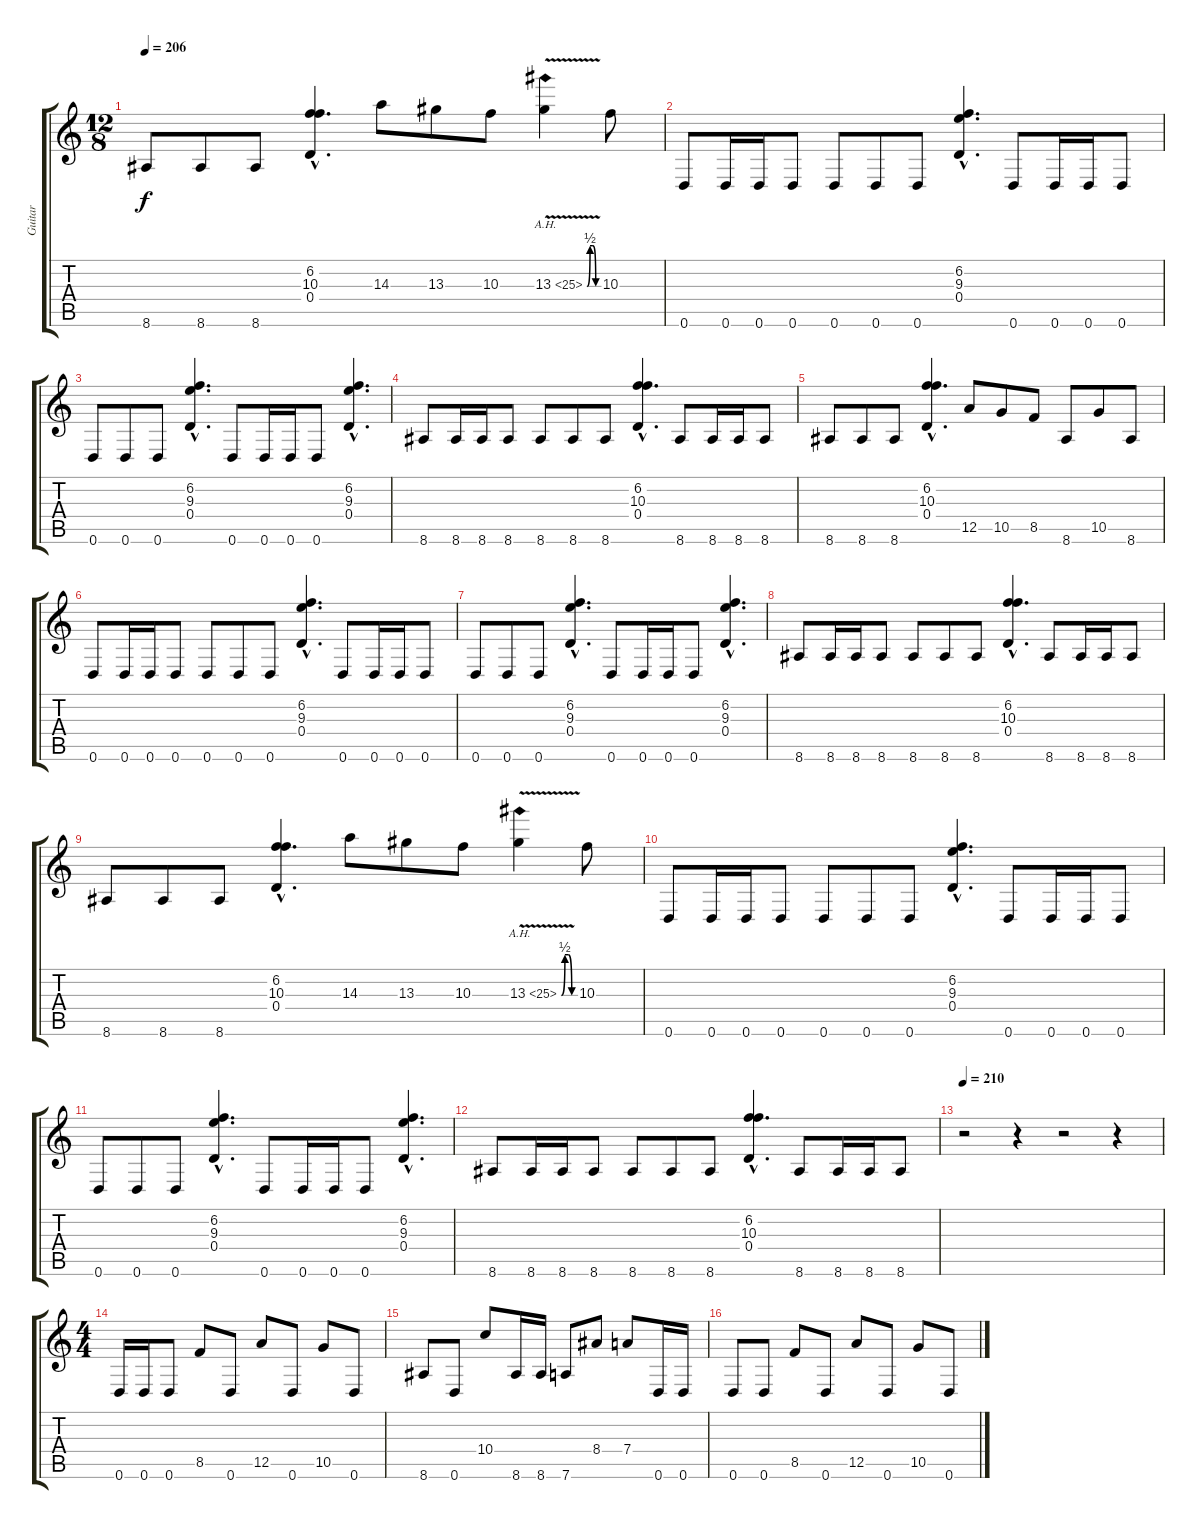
\track ("Guitar" "Guitar") {instrument overdrivenguitar}
\staff {score tabs}
\tuning (E4 B3 G3 D3 A2 D2) {hide}
\ts (12 8)
\tempo 206
\clef g2
\ks c
8.6.8{dy f} 8.6.8 8.6.8 (6.2{hac} 10.3{hac} 0.4{hac}).4{d} 14.3.8 13.3.8 10.3.8 13.3{be (custom 0 0 15 2 30 2 45 0 60 0) ah 12 v}.4 10.3.8 |
0.6.8 0.6.16 0.6.16 0.6.8 0.6.8 0.6.8 0.6.8 (6.2{hac} 9.3{hac} 0.4{hac}).4{d} 0.6.8 0.6.16 0.6.16 0.6.8 |
0.6.8 0.6.8 0.6.8 (6.2{hac} 9.3{hac} 0.4{hac}).4{d} 0.6.8 0.6.16 0.6.16 0.6.8 (6.2{hac} 9.3{hac} 0.4{hac}).4{d} |
8.6.8 8.6.16 8.6.16 8.6.8 8.6.8 8.6.8 8.6.8 (6.2{hac} 10.3{hac} 0.4{hac}).4{d} 8.6.8 8.6.16 8.6.16 8.6.8 |
8.6.8 8.6.8 8.6.8 (6.2{hac} 10.3{hac} 0.4{hac}).4{d} 12.5.8 10.5.8 8.5.8 8.6.8 10.5.8 8.6.8 |
0.6.8 0.6.16 0.6.16 0.6.8 0.6.8 0.6.8 0.6.8 (6.2{hac} 9.3{hac} 0.4{hac}).4{d} 0.6.8 0.6.16 0.6.16 0.6.8 |
0.6.8 0.6.8 0.6.8 (6.2{hac} 9.3{hac} 0.4{hac}).4{d} 0.6.8 0.6.16 0.6.16 0.6.8 (6.2{hac} 9.3{hac} 0.4{hac}).4{d} |
8.6.8 8.6.16 8.6.16 8.6.8 8.6.8 8.6.8 8.6.8 (6.2{hac} 10.3{hac} 0.4{hac}).4{d} 8.6.8 8.6.16 8.6.16 8.6.8 |
8.6.8 8.6.8 8.6.8 (6.2{hac} 10.3{hac} 0.4{hac}).4{d} 14.3.8 13.3.8 10.3.8 13.3{be (custom 0 0 15 2 30 2 45 0 60 0) ah 12 v}.4 10.3.8 |
0.6.8 0.6.16 0.6.16 0.6.8 0.6.8 0.6.8 0.6.8 (6.2{hac} 9.3{hac} 0.4{hac}).4{d} 0.6.8 0.6.16 0.6.16 0.6.8 |
0.6.8 0.6.8 0.6.8 (6.2{hac} 9.3{hac} 0.4{hac}).4{d} 0.6.8 0.6.16 0.6.16 0.6.8 (6.2{hac} 9.3{hac} 0.4{hac}).4{d} |
8.6.8 8.6.16 8.6.16 8.6.8 8.6.8 8.6.8 8.6.8 (6.2{hac} 10.3{hac} 0.4{hac}).4{d} 8.6.8 8.6.16 8.6.16 8.6.8 |
\tempo 210
r.2 r.4 r.2 r.4 |
\ts (4 4)
0.6.16 0.6.16 0.6.8 8.5.8 0.6.8 12.5.8 0.6.8 10.5.8 0.6.8 |
8.6.8 0.6.8 10.4.8 8.6.16 8.6.16 7.6.8 8.4.8 7.4.8 0.6.16 0.6.16 |
0.6.8 0.6.8 8.5.8 0.6.8 12.5.8 0.6.8 10.5.8 0.6.8
